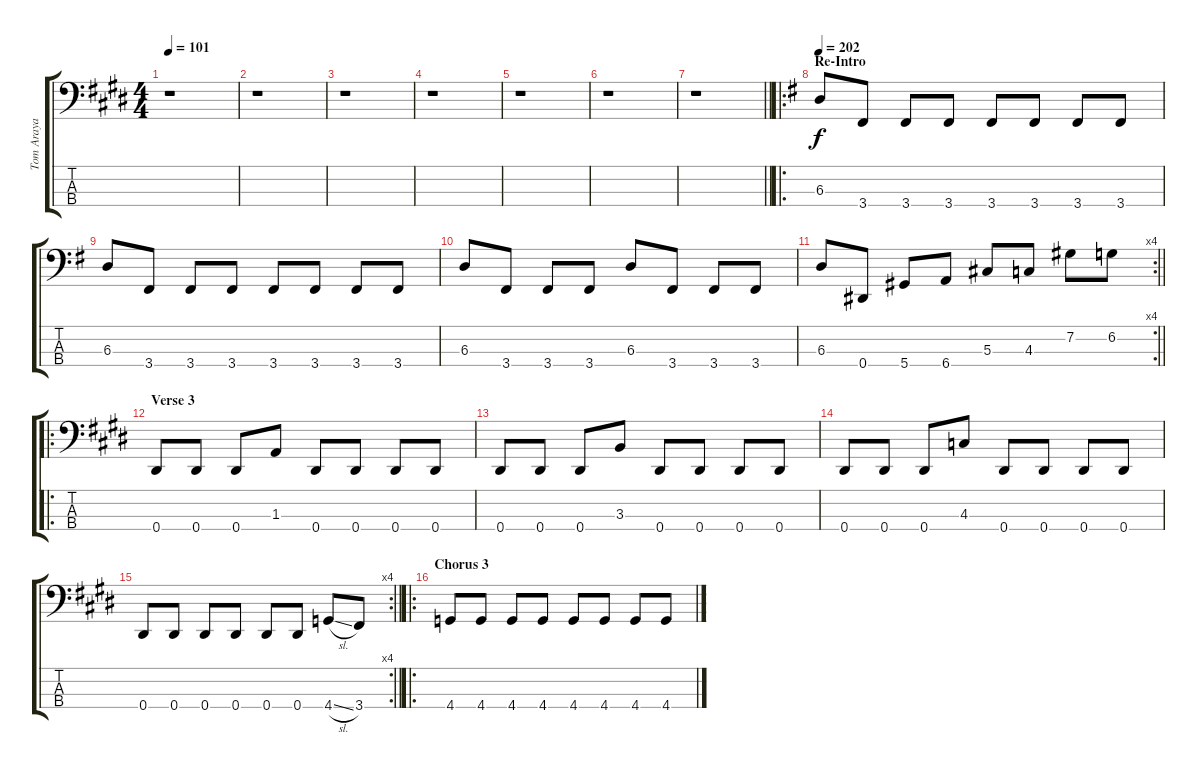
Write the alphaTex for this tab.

\track ("Tom Araya" "Tom Araya") {instrument electricbassfinger}
\staff {score tabs}
\tuning (Gb2 Db2 Ab1 Eb1) {hide}
\ts (4 4)
\tempo 101
\clef f4
\ks e
r.1{dy f} |
r.1 |
r.1 |
r.1 |
r.1 |
r.1 |
\barLineRight lightlight
r.1 |
\ro
\section ("" "Re-Intro")
\tempo 202
\ks g
6.3.8 3.4.8 3.4.8 3.4.8 3.4.8 3.4.8 3.4.8 3.4.8 |
6.3.8 3.4.8 3.4.8 3.4.8 3.4.8 3.4.8 3.4.8 3.4.8 |
6.3.8 3.4.8 3.4.8 3.4.8 6.3.8 3.4.8 3.4.8 3.4.8 |
\rc 4
\barLineRight lightlight
6.3.8 0.4.8 5.4.8 6.4.8 5.3.8 4.3.8 7.2.8 6.2.8 |
\ro
\section ("" "Verse 3")
\ks e
0.4.8 0.4.8 0.4.8 1.3.8 0.4.8 0.4.8 0.4.8 0.4.8 |
0.4.8 0.4.8 0.4.8 3.3.8 0.4.8 0.4.8 0.4.8 0.4.8 |
0.4.8 0.4.8 0.4.8 4.3.8 0.4.8 0.4.8 0.4.8 0.4.8 |
\rc 4
\barLineRight lightlight
0.4.8 0.4.8 0.4.8 0.4.8 0.4.8 0.4.8 4.4{sl}.8 3.4.8 |
\ro
\section ("" "Chorus 3")
4.4.8 4.4.8 4.4.8 4.4.8 4.4.8 4.4.8 4.4.8 4.4.8
